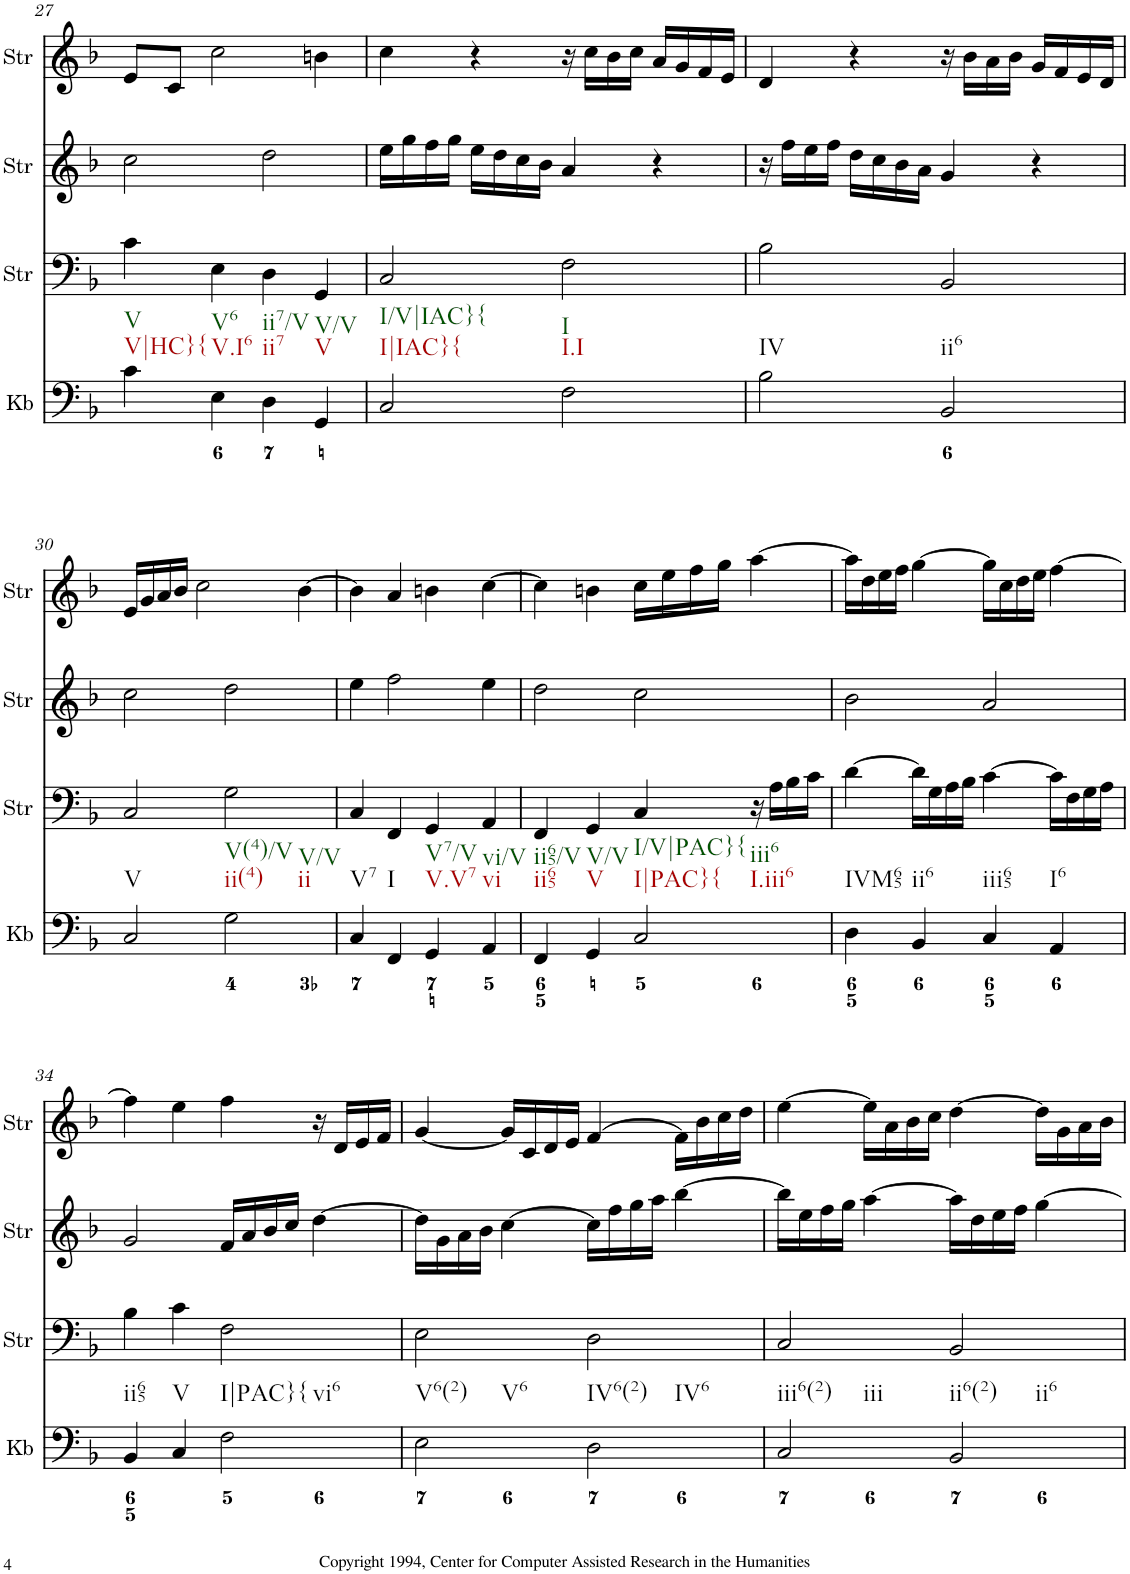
**kern	**kern	**kern	**kern
*part4	*part3	*part2	*part1
*staff4	*staff3	*staff2	*staff1
*I"Keyboard	*I"StringInstrument	*I"StringInstrument	*I"StringInstrument
*I'Kb	*I'Str	*I'Str	*I'Str
!!LO:PB:g=z
*clefF4	*clefF4	*clefG2	*clefG2
*k[b-]	*k[b-]	*k[b-]	*k[b-]
*M4/4	*M4/4	*M4/4	*M4/4
=27	=27	=27	=27
!LO:TX:b:t=V|HC}{	!	!	!
!LO:TX:b:t=V	!	!	!
4c\	4c\	2cc\	8e/L
.	.	.	8c/J
!LO:TX:b:t=V.I6	!	!	!
!LO:TX:b:t=V6	!	!	!
4E\	4E\	.	2cc\
!LO:TX:b:t=ii7	!	!	!
!LO:TX:b:t=ii7/V	!	!	!
4D\	4D\	2dd\	.
!LO:TX:b:t=V	!	!	!
!LO:TX:b:t=V/V	!	!	!
4GG/	4GG/	.	4bn\
=28	=28	=28	=28
!LO:TX:b:t=I|IAC}{	!	!	!
!LO:TX:b:t=I/V|IAC}{	!	!	!
2C/	2C/	16ee\LL	4cc\
.	.	16gg\	.
.	.	16ff\	.
.	.	16gg\JJ	.
.	.	16ee\LL	4r
.	.	16dd\	.
.	.	16cc\	.
.	.	16b-\JJ	.
!LO:TX:b:t=I.I	!	!	!
!LO:TX:b:t=I	!	!	!
2F\	2F\	4a/	16r
.	.	.	16cc\LL
.	.	.	16b-\
.	.	.	16cc\JJ
.	.	4r	16a/LL
.	.	.	16g/
.	.	.	16f/
.	.	.	16e/JJ
=29	=29	=29	=29
!LO:TX:b:t=IV	!	!	!
2B-\	2B-\	16r	4d/
.	.	16ff\LL	.
.	.	16ee\	.
.	.	16ff\JJ	.
.	.	16dd\LL	4r
.	.	16cc\	.
.	.	16b-\	.
.	.	16a\JJ	.
!LO:TX:b:t=ii6	!	!	!
2BB-/	2BB-/	4g/	16r
.	.	.	16b-\LL
.	.	.	16a\
.	.	.	16b-\JJ
.	.	4r	16g/LL
.	.	.	16f/
.	.	.	16e/
.	.	.	16d/JJ
!!LO:LB:g=z
=30	=30	=30	=30
!LO:TX:b:t=V	!	!	!
2C/	2C/	2cc\	16e/LL
.	.	.	16g/
.	.	.	16a/
.	.	.	16b-/JJ
.	.	.	2cc\
!LO:TX:b:t=ii(4)	!	!	!
!LO:TX:b:t=V(4)/V	!	!	!
!LO:TX:b:t=ii	!	!	!
!LO:TX:b:t=V/V	!	!	!
2G\	2G\	2dd\	.
.	.	.	[4b-\
=31	=31	=31	=31
!LO:TX:b:t=V7	!	!	!
4C/	4C/	4ee\	4b-\]
!LO:TX:b:t=I	!	!	!
4FF/	4FF/	2ff\	4a/
!LO:TX:b:t=V.V7	!	!	!
!LO:TX:b:t=V7/V	!	!	!
4GG/	4GG/	.	4bn\
!LO:TX:b:t=vi	!	!	!
!LO:TX:b:t=vi/V	!	!	!
4AA/	4AA/	4ee\	[4cc\
=32	=32	=32	=32
!LO:TX:b:t=ii65	!	!	!
!LO:TX:b:t=ii65/V	!	!	!
4FF/	4FF/	2dd\	4cc\]
!LO:TX:b:t=V	!	!	!
!LO:TX:b:t=V/V	!	!	!
4GG/	4GG/	.	4bn\
!LO:TX:b:t=I|PAC}{	!	!	!
!LO:TX:b:t=I/V|PAC}{	!	!	!
!LO:TX:b:t=I.iii6	!	!	!
!LO:TX:b:t=iii6	!	!	!
2C/	4C/	2cc\	16cc\LL
.	.	.	16ee\
.	.	.	16ff\
.	.	.	16gg\JJ
.	16r	.	[4aa\
.	16A\LL	.	.
.	16B-\	.	.
.	16c\JJ	.	.
=33	=33	=33	=33
!LO:TX:b:t=IVM65	!	!	!
4D\	[4d\	2b-\	16aa\LL]
.	.	.	16dd\
.	.	.	16ee\
.	.	.	16ff\JJ
!LO:TX:b:t=ii6	!	!	!
4BB-/	16d\LL]	.	[4gg\
.	16G\	.	.
.	16A\	.	.
.	16B-\JJ	.	.
!LO:TX:b:t=iii65	!	!	!
4C/	[4c\	2a/	16gg\LL]
.	.	.	16cc\
.	.	.	16dd\
.	.	.	16ee\JJ
!LO:TX:b:t=I6	!	!	!
4AA/	16c\LL]	.	[4ff\
.	16F\	.	.
.	16G\	.	.
.	16A\JJ	.	.
!!LO:LB:g=z
=34	=34	=34	=34
!LO:TX:b:t=ii65	!	!	!
4BB-/	4B-\	2g/	4ff\]
!LO:TX:b:t=V	!	!	!
4C/	4c\	.	4ee\
!LO:TX:b:t=I|PAC}{	!	!	!
!LO:TX:b:t=vi6	!	!	!
2F\	2F\	16f/LL	4ff\
.	.	16a/	.
.	.	16b-/	.
.	.	16cc/JJ	.
.	.	[4dd\	16r
.	.	.	16d/LL
.	.	.	16e/
.	.	.	16f/JJ
=35	=35	=35	=35
!LO:TX:b:t=V6(2)	!	!	!
!LO:TX:b:t=V6	!	!	!
2E\	2E\	16dd\LL]	[4g/
.	.	16g\	.
.	.	16a\	.
.	.	16b-\JJ	.
.	.	[4cc\	16g/LL]
.	.	.	16c/
.	.	.	16d/
.	.	.	16e/JJ
!LO:TX:b:t=IV6(2)	!	!	!
!LO:TX:b:t=IV6	!	!	!
2D\	2D\	16cc\LL]	[4f/
.	.	16ff\	.
.	.	16gg\	.
.	.	16aa\JJ	.
.	.	[4bb-\	16f\LL]
.	.	.	16b-\
.	.	.	16cc\
.	.	.	16dd\JJ
=36	=36	=36	=36
!LO:TX:b:t=iii6(2)	!	!	!
!LO:TX:b:t=iii	!	!	!
2C/	2C/	16bb-\LL]	[4ee\
.	.	16ee\	.
.	.	16ff\	.
.	.	16gg\JJ	.
.	.	[4aa\	16ee\LL]
.	.	.	16a\
.	.	.	16b-\
.	.	.	16cc\JJ
!LO:TX:b:t=ii6(2)	!	!	!
!LO:TX:b:t=ii6	!	!	!
2BB-/	2BB-/	16aa\LL]	[4dd\
.	.	16dd\	.
.	.	16ee\	.
.	.	16ff\JJ	.
.	.	[4gg\	16dd\LL]
.	.	.	16g\
.	.	.	16a\
.	.	.	16b-\JJ
=	=	=	=
*-	*-	*-	*-
